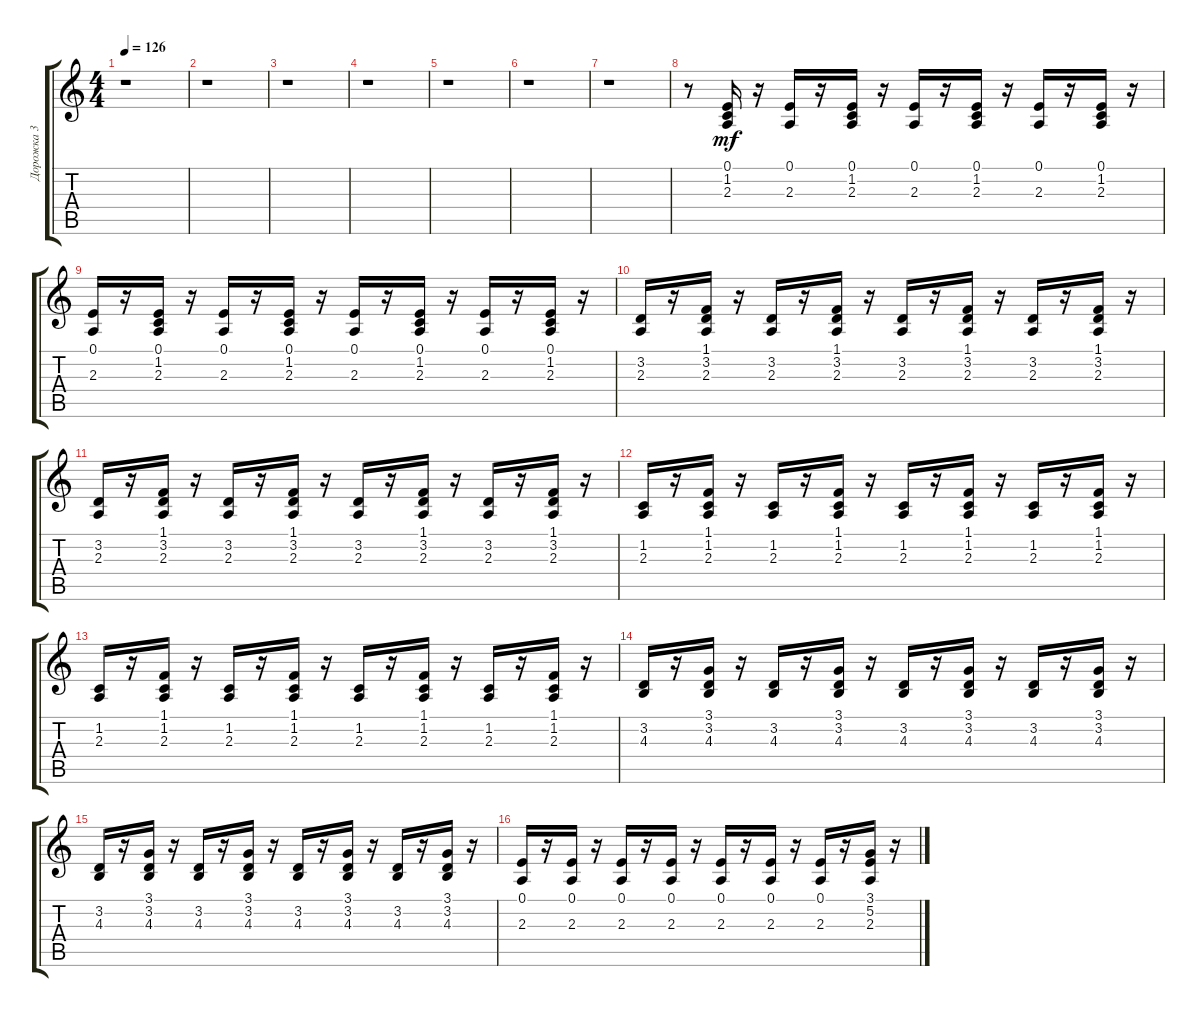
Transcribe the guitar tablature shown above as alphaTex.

\track ("Дорожка 3" "Дорожка 3") {instrument electricpiano2}
\staff {score tabs}
\tuning (E4 B3 G3 D3 A2 E2) {hide}
\ts (4 4)
\tempo 126
\clef g2
\ks c
r.1{dy mf} |
r.1 |
r.1 |
r.1 |
r.1 |
r.1 |
r.1 |
r.8 (0.1 1.2 2.3).16 r.16 (0.1 2.3).16 r.16 (0.1 1.2 2.3).16 r.16 (0.1 2.3).16 r.16 (0.1 1.2 2.3).16 r.16 (0.1 2.3).16 r.16 (0.1 1.2 2.3).16 r.16 |
(0.1 2.3).16 r.16 (0.1 1.2 2.3).16 r.16 (0.1 2.3).16 r.16 (0.1 1.2 2.3).16 r.16 (0.1 2.3).16 r.16 (0.1 1.2 2.3).16 r.16 (0.1 2.3).16 r.16 (0.1 1.2 2.3).16 r.16 |
(3.2 2.3).16 r.16 (1.1 3.2 2.3).16 r.16 (3.2 2.3).16 r.16 (1.1 3.2 2.3).16 r.16 (3.2 2.3).16 r.16 (1.1 3.2 2.3).16 r.16 (3.2 2.3).16 r.16 (1.1 3.2 2.3).16 r.16 |
(3.2 2.3).16 r.16 (1.1 3.2 2.3).16 r.16 (3.2 2.3).16 r.16 (1.1 3.2 2.3).16 r.16 (3.2 2.3).16 r.16 (1.1 3.2 2.3).16 r.16 (3.2 2.3).16 r.16 (1.1 3.2 2.3).16 r.16 |
(1.2 2.3).16 r.16 (1.1 1.2 2.3).16 r.16 (1.2 2.3).16 r.16 (1.1 1.2 2.3).16 r.16 (1.2 2.3).16 r.16 (1.1 1.2 2.3).16 r.16 (1.2 2.3).16 r.16 (1.1 1.2 2.3).16 r.16 |
(1.2 2.3).16 r.16 (1.1 1.2 2.3).16 r.16 (1.2 2.3).16 r.16 (1.1 1.2 2.3).16 r.16 (1.2 2.3).16 r.16 (1.1 1.2 2.3).16 r.16 (1.2 2.3).16 r.16 (1.1 1.2 2.3).16 r.16 |
(3.2 4.3).16 r.16 (3.1 3.2 4.3).16 r.16 (3.2 4.3).16 r.16 (3.1 3.2 4.3).16 r.16 (3.2 4.3).16 r.16 (3.1 3.2 4.3).16 r.16 (3.2 4.3).16 r.16 (3.1 3.2 4.3).16 r.16 |
(3.2 4.3).16 r.16 (3.1 3.2 4.3).16 r.16 (3.2 4.3).16 r.16 (3.1 3.2 4.3).16 r.16 (3.2 4.3).16 r.16 (3.1 3.2 4.3).16 r.16 (3.2 4.3).16 r.16 (3.1 3.2 4.3).16 r.16 |
(0.1 2.3).16 r.16 (0.1 2.3).16 r.16 (0.1 2.3).16 r.16 (0.1 2.3).16 r.16 (0.1 2.3).16 r.16 (0.1 2.3).16 r.16 (0.1 2.3).16 r.16 (3.1 5.2 2.3).16 r.16
